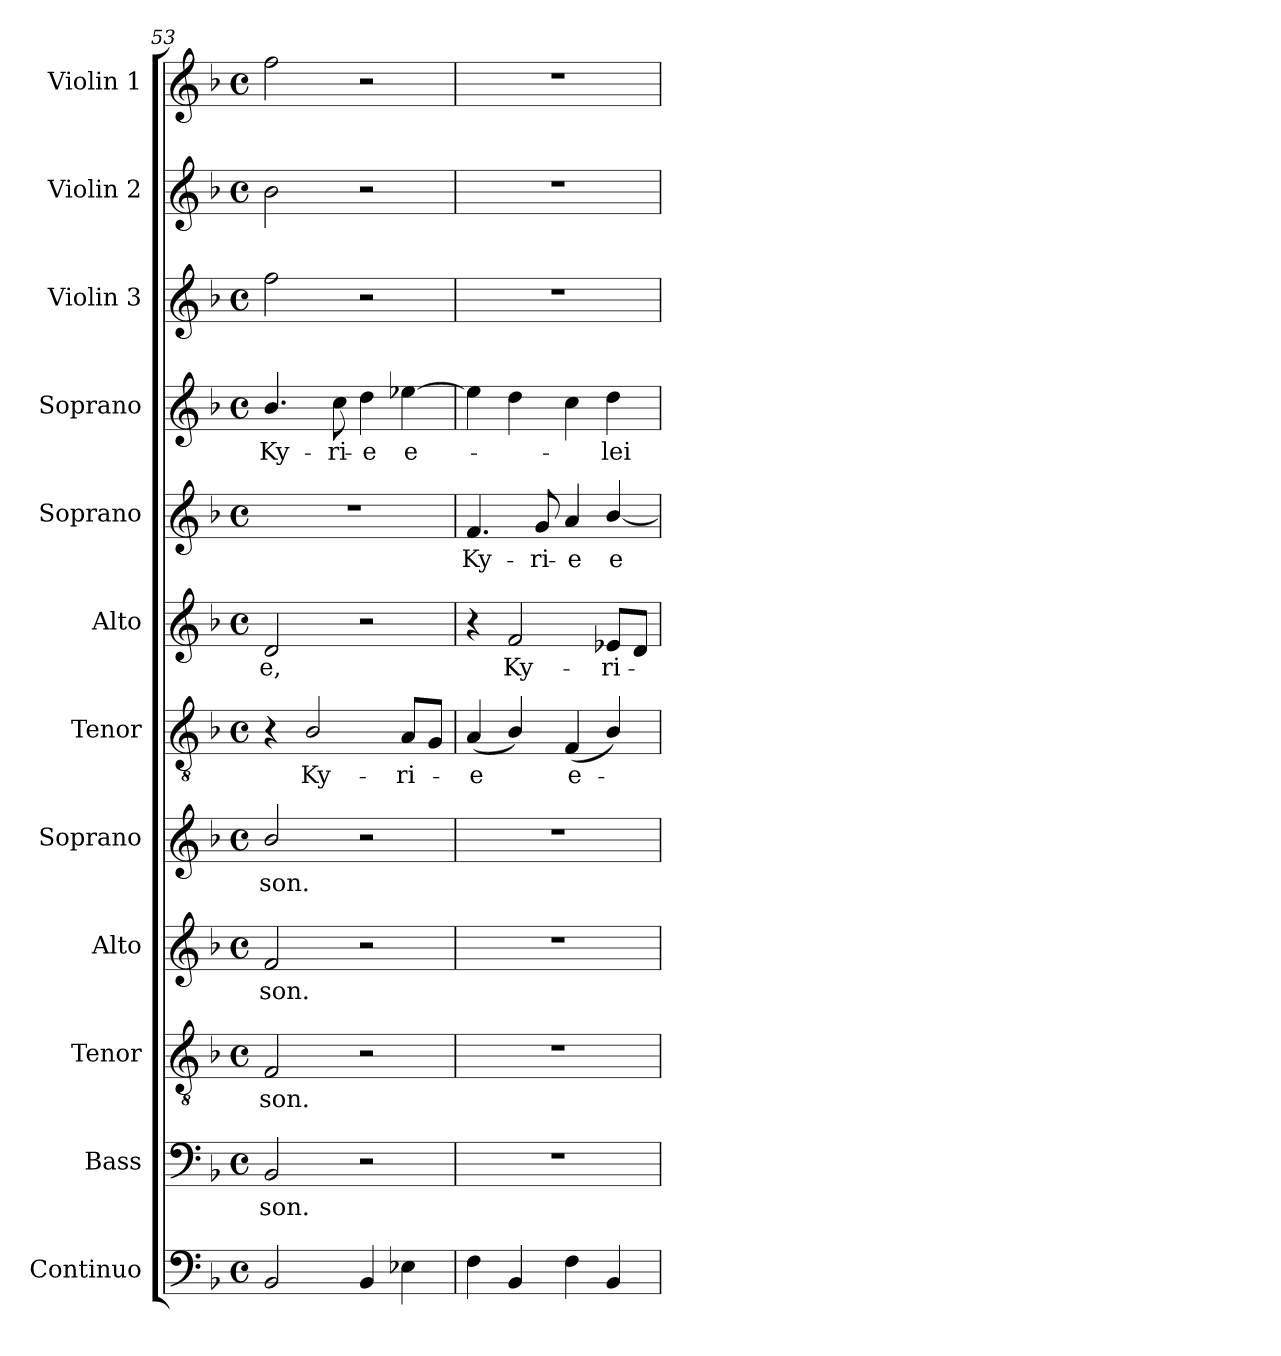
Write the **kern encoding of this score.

**kern	**kern	**text	**kern	**text	**kern	**text	**kern	**text	**kern	**text	**kern	**text	**kern	**text	**kern	**text	**kern	**kern	**kern
*part12	*part11	*part11	*part10	*part10	*part9	*part9	*part8	*part8	*part7	*part7	*part6	*part6	*part5	*part5	*part4	*part4	*part3	*part2	*part1
*staff12	*staff11	*staff11	*staff10	*staff10	*staff9	*staff9	*staff8	*staff8	*staff7	*staff7	*staff6	*staff6	*staff5	*staff5	*staff4	*staff4	*staff3	*staff2	*staff1
*I"Continuo	*I"Bass	*	*I"Tenor	*	*I"Alto	*	*I"Soprano	*	*I"Tenor	*	*I"Alto	*	*I"Soprano	*	*I"Soprano	*	*I"Violin 3	*I"Violin 2	*I"Violin 1
*I'Cont.	*I'B.	*	*I'T.	*	*I'A.	*	*I'S.	*	*I'T.	*	*I'A.	*	*I'S.	*	*I'S.	*	*I'Vln. 3	*I'Vln. 2	*I'Vln. 1
!!LO:PB:g=z
*clefF4	*clefF4	*	*clefGv2	*	*clefG2	*	*clefG2	*	*clefGv2	*	*clefG2	*	*clefG2	*	*clefG2	*	*clefG2	*clefG2	*clefG2
*	*	*	*ITrd7c12	*	*	*	*	*	*ITrd7c12	*	*	*	*	*	*	*	*	*	*
*k[b-]	*k[b-]	*	*k[b-]	*	*k[b-]	*	*k[b-]	*	*k[b-]	*	*k[b-]	*	*k[b-]	*	*k[b-]	*	*k[b-]	*k[b-]	*k[b-]
*F:	*F:	*	*F:	*	*F:	*	*F:	*	*F:	*	*F:	*	*F:	*	*F:	*	*F:	*F:	*F:
*M4/4	*M4/4	*	*M4/4	*	*M4/4	*	*M4/4	*	*M4/4	*	*M4/4	*	*M4/4	*	*M4/4	*	*M4/4	*M4/4	*M4/4
*met(c)	*met(c)	*	*met(c)	*	*met(c)	*	*met(c)	*	*met(c)	*	*met(c)	*	*met(c)	*	*met(c)	*	*met(c)	*met(c)	*met(c)
=53	=53	=53	=53	=53	=53	=53	=53	=53	=53	=53	=53	=53	=53	=53	=53	=53	=53	=53	=53
!	!	!LO:LY:b:color=#000000	!	!	!	!	!	!	!	!	!	!	!	!	!	!	!	!	!
!	!	!	!	!LO:LY:b:color=#000000	!	!	!	!	!	!	!	!	!	!	!	!	!	!	!
!	!	!	!	!	!	!LO:LY:b:color=#000000	!	!	!	!	!	!	!	!	!	!	!	!	!
!	!	!	!	!	!	!	!	!LO:LY:b:color=#000000	!	!	!	!	!	!	!	!	!	!	!
!	!	!	!	!	!	!	!	!	!	!	!	!LO:LY:b:color=#000000	!	!	!	!	!	!	!
!	!	!	!	!	!	!	!	!	!	!	!	!	!	!	!	!LO:LY:b:color=#000000	!	!	!
2BB-i/	2BB-i/	-son.	2FFi/	-son.	2fi/	-son.	2b-i/	-son.	4r	.	2di/	-e,	1r	.	4.b-i/	Ky-	2ffi\	2b-i\	2ffi\
!	!	!	!	!	!	!	!	!	!	!LO:LY:b:color=#000000	!	!	!	!	!	!	!	!	!
.	.	.	.	.	.	.	.	.	2BB-i/	Ky-	.	.	.	.	.	.	.	.	.
!	!	!	!	!	!	!	!	!	!	!	!	!	!	!	!	!LO:LY:b:color=#000000	!	!	!
.	.	.	.	.	.	.	.	.	.	.	.	.	.	.	8cci\	-ri-	.	.	.
!	!	!	!	!	!	!	!	!	!	!	!	!	!	!	!	!LO:LY:b:color=#000000	!	!	!
4BB-i/	2r	.	2r	.	2r	.	2r	.	.	.	2r	.	.	.	4ddi\	-e	2r	2r	2r
!	!	!	!	!	!	!	!	!	!	!LO:LY:b:color=#000000	!	!	!	!	!	!	!	!	!
!	!	!	!	!	!	!	!	!	!	!	!	!	!	!	!	!LO:LY:b:color=#000000	!	!	!
4E-Xi\	.	.	.	.	.	.	.	.	8AAi/L	-ri-	.	.	.	.	[>4ee-Xi\	e-	.	.	.
.	.	.	.	.	.	.	.	.	8GGi/J	.	.	.	.	.	.	.	.	.	.
=54	=54	=54	=54	=54	=54	=54	=54	=54	=54	=54	=54	=54	=54	=54	=54	=54	=54	=54	=54
!	!	!	!	!	!	!	!	!	!	!LO:LY:b:color=#000000	!	!	!	!	!	!	!	!	!
!	!	!	!	!	!	!	!	!	!	!	!	!	!	!LO:LY:b:color=#000000	!	!	!	!	!
4Fi\	1r	.	1r	.	1r	.	1r	.	(4AAi/	-e	4r	.	4.fi/	Ky-	4ee-i\]	.	1r	1r	1r
!	!	!	!	!	!	!	!	!	!	!	!	!LO:LY:b:color=#000000	!	!	!	!	!	!	!
4BB-i/	.	.	.	.	.	.	.	.	4BB-i/)	.	2fi/	Ky-	.	.	4ddi\	.	.	.	.
!	!	!	!	!	!	!	!	!	!	!	!	!	!	!LO:LY:b:color=#000000	!	!	!	!	!
.	.	.	.	.	.	.	.	.	.	.	.	.	8gi/	-ri-	.	.	.	.	.
!	!	!	!	!	!	!	!	!	!	!LO:LY:b:color=#000000	!	!	!	!	!	!	!	!	!
!	!	!	!	!	!	!	!	!	!	!	!	!	!	!LO:LY:b:color=#000000	!	!	!	!	!
4Fi\	.	.	.	.	.	.	.	.	(4FFi/	e-	.	.	4ai/	-e	4cci\	.	.	.	.
!	!	!	!	!	!	!	!	!	!	!	!	!LO:LY:b:color=#000000	!	!	!	!	!	!	!
!	!	!	!	!	!	!	!	!	!	!	!	!	!	!LO:LY:b:color=#000000	!	!	!	!	!
!	!	!	!	!	!	!	!	!	!	!	!	!	!	!	!	!LO:LY:b:color=#000000	!	!	!
4BB-i/	.	.	.	.	.	.	.	.	4BB-i/)	.	8e-i/L	-ri-	[<4b-i/	e-	4ddi\	-lei-	.	.	.
.	.	.	.	.	.	.	.	.	.	.	8di/J	.	.	.	.	.	.	.	.
=	=	=	=	=	=	=	=	=	=	=	=	=	=	=	=	=	=	=	=
*-	*-	*-	*-	*-	*-	*-	*-	*-	*-	*-	*-	*-	*-	*-	*-	*-	*-	*-	*-
